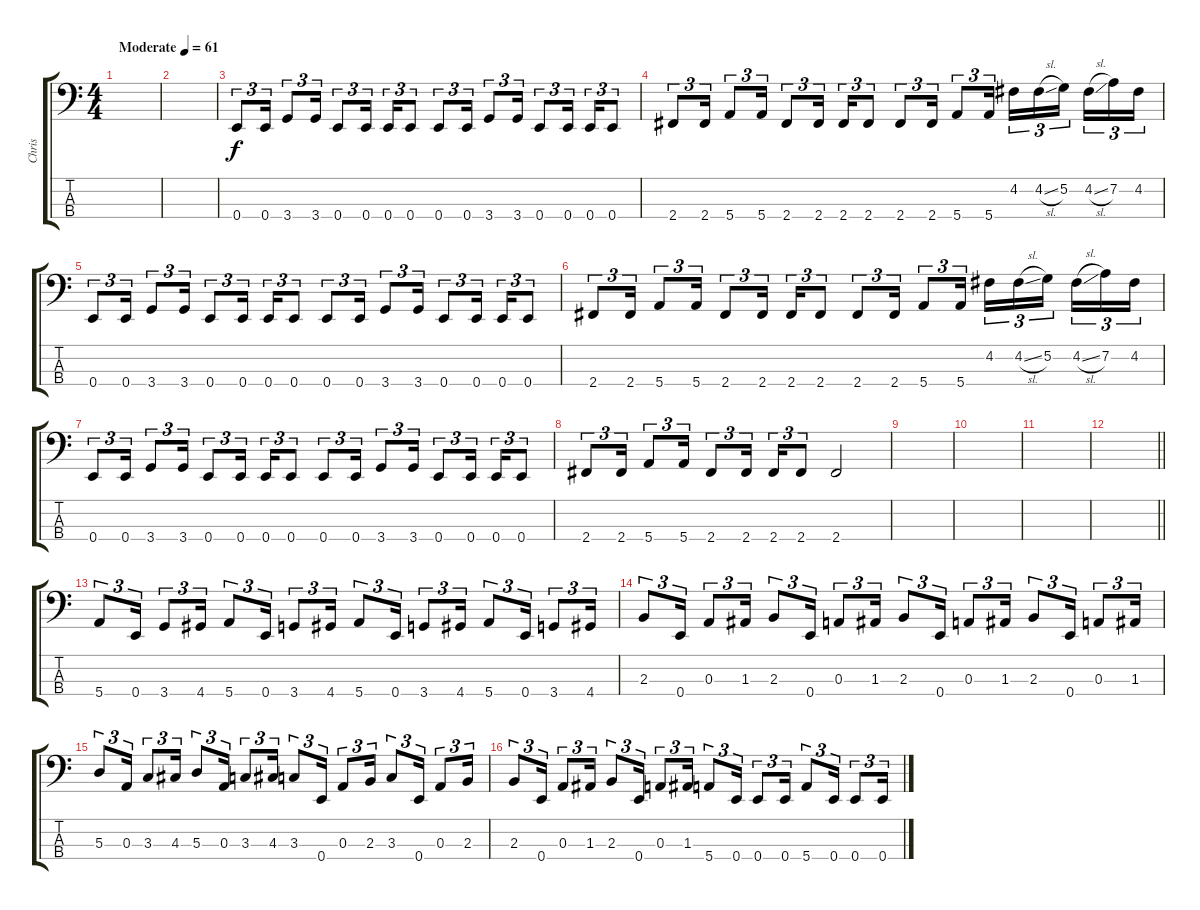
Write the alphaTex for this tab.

\track ("Chris" "Chris") {instrument electricbassfinger}
\staff {score tabs}
\tuning (G2 D2 A1 E1) {hide}
\ts (4 4)
\tempo (61 "Moderate")
\clef f4
\ks c
|
|
0.4.8{tu (3 2)} 0.4.16{tu (3 2)} 3.4.8{tu (3 2)} 3.4.16{tu (3 2)} 0.4.8{tu (3 2)} 0.4.16{tu (3 2) beam splitsecondary} 0.4.16{tu (3 2)} 0.4.8{tu (3 2)} 0.4.8{tu (3 2)} 0.4.16{tu (3 2)} 3.4.8{tu (3 2)} 3.4.16{tu (3 2)} 0.4.8{tu (3 2)} 0.4.16{tu (3 2) beam splitsecondary} 0.4.16{tu (3 2)} 0.4.8{tu (3 2)} |
2.4.8{tu (3 2)} 2.4.16{tu (3 2)} 5.4.8{tu (3 2)} 5.4.16{tu (3 2)} 2.4.8{tu (3 2)} 2.4.16{tu (3 2) beam splitsecondary} 2.4.16{tu (3 2)} 2.4.8{tu (3 2)} 2.4.8{tu (3 2)} 2.4.16{tu (3 2)} 5.4.8{tu (3 2)} 5.4.16{tu (3 2)} 4.2.16{tu (3 2)} 4.2{sl}.16{tu (3 2)} 5.2.16{tu (3 2) beam splitsecondary} 4.2{sl}.16{tu (3 2)} 7.2.16{tu (3 2)} 4.2.16{tu (3 2)} |
0.4.8{tu (3 2)} 0.4.16{tu (3 2)} 3.4.8{tu (3 2)} 3.4.16{tu (3 2)} 0.4.8{tu (3 2)} 0.4.16{tu (3 2) beam splitsecondary} 0.4.16{tu (3 2)} 0.4.8{tu (3 2)} 0.4.8{tu (3 2)} 0.4.16{tu (3 2)} 3.4.8{tu (3 2)} 3.4.16{tu (3 2)} 0.4.8{tu (3 2)} 0.4.16{tu (3 2) beam splitsecondary} 0.4.16{tu (3 2)} 0.4.8{tu (3 2)} |
2.4.8{tu (3 2)} 2.4.16{tu (3 2)} 5.4.8{tu (3 2)} 5.4.16{tu (3 2)} 2.4.8{tu (3 2)} 2.4.16{tu (3 2) beam splitsecondary} 2.4.16{tu (3 2)} 2.4.8{tu (3 2)} 2.4.8{tu (3 2)} 2.4.16{tu (3 2)} 5.4.8{tu (3 2)} 5.4.16{tu (3 2)} 4.2.16{tu (3 2)} 4.2{sl}.16{tu (3 2)} 5.2.16{tu (3 2) beam splitsecondary} 4.2{sl}.16{tu (3 2)} 7.2.16{tu (3 2)} 4.2.16{tu (3 2)} |
0.4.8{tu (3 2)} 0.4.16{tu (3 2)} 3.4.8{tu (3 2)} 3.4.16{tu (3 2)} 0.4.8{tu (3 2)} 0.4.16{tu (3 2) beam splitsecondary} 0.4.16{tu (3 2)} 0.4.8{tu (3 2)} 0.4.8{tu (3 2)} 0.4.16{tu (3 2)} 3.4.8{tu (3 2)} 3.4.16{tu (3 2)} 0.4.8{tu (3 2)} 0.4.16{tu (3 2) beam splitsecondary} 0.4.16{tu (3 2)} 0.4.8{tu (3 2)} |
2.4.8{tu (3 2)} 2.4.16{tu (3 2)} 5.4.8{tu (3 2)} 5.4.16{tu (3 2)} 2.4.8{tu (3 2)} 2.4.16{tu (3 2) beam splitsecondary} 2.4.16{tu (3 2)} 2.4.8{tu (3 2)} 2.4.2 |
|
|
|
\barLineRight lightlight
|
5.4.8{tu (3 2)} 0.4.16{tu (3 2)} 3.4.8{tu (3 2)} 4.4.16{tu (3 2)} 5.4.8{tu (3 2)} 0.4.16{tu (3 2)} 3.4.8{tu (3 2)} 4.4.16{tu (3 2)} 5.4.8{tu (3 2)} 0.4.16{tu (3 2)} 3.4.8{tu (3 2)} 4.4.16{tu (3 2)} 5.4.8{tu (3 2)} 0.4.16{tu (3 2)} 3.4.8{tu (3 2)} 4.4.16{tu (3 2)} |
2.3.8{tu (3 2)} 0.4.16{tu (3 2)} 0.3.8{tu (3 2)} 1.3.16{tu (3 2)} 2.3.8{tu (3 2)} 0.4.16{tu (3 2)} 0.3.8{tu (3 2)} 1.3.16{tu (3 2)} 2.3.8{tu (3 2)} 0.4.16{tu (3 2)} 0.3.8{tu (3 2)} 1.3.16{tu (3 2)} 2.3.8{tu (3 2)} 0.4.16{tu (3 2)} 0.3.8{tu (3 2)} 1.3.16{tu (3 2)} |
5.3.8{tu (3 2)} 0.3.16{tu (3 2)} 3.3.8{tu (3 2)} 4.3.16{tu (3 2)} 5.3.8{tu (3 2)} 0.3.16{tu (3 2)} 3.3.8{tu (3 2)} 4.3.16{tu (3 2)} 3.3.8{tu (3 2)} 0.4.16{tu (3 2)} 0.3.8{tu (3 2)} 2.3.16{tu (3 2)} 3.3.8{tu (3 2)} 0.4.16{tu (3 2)} 0.3.8{tu (3 2)} 2.3.16{tu (3 2)} |
2.3.8{tu (3 2)} 0.4.16{tu (3 2)} 0.3.8{tu (3 2)} 1.3.16{tu (3 2)} 2.3.8{tu (3 2)} 0.4.16{tu (3 2)} 0.3.8{tu (3 2)} 1.3.16{tu (3 2)} 5.4.8{tu (3 2)} 0.4.16{tu (3 2)} 0.4.8{tu (3 2)} 0.4.16{tu (3 2)} 5.4.8{tu (3 2)} 0.4.16{tu (3 2)} 0.4.8{tu (3 2)} 0.4.16{tu (3 2)}
